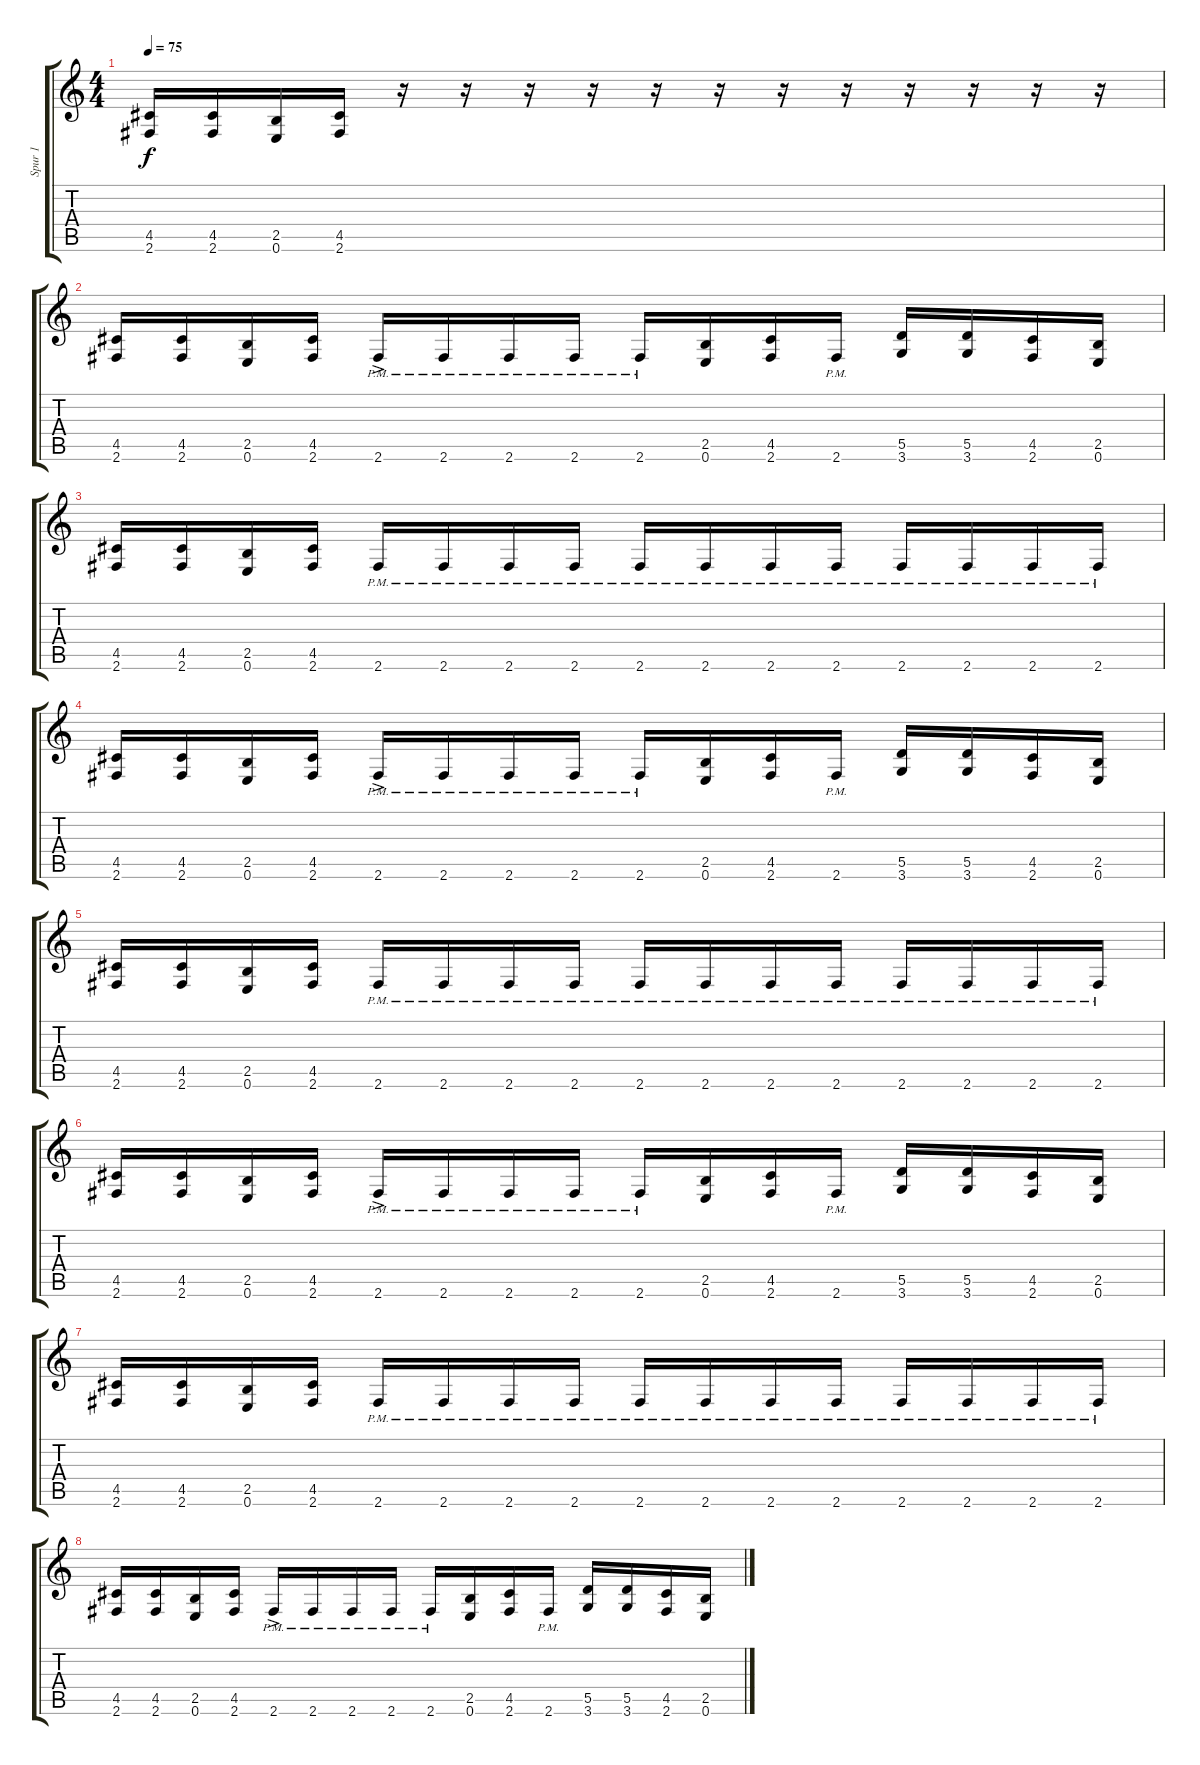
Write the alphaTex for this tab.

\track ("Spur 1" "Spur 1") {instrument distortionguitar}
\staff {score tabs}
\tuning (E4 B3 G3 D3 A2 E2) {hide}
\ts (4 4)
\tempo 75
\clef g2
\ks c
(4.5 2.6).16{dy f} (4.5 2.6).16 (2.5 0.6).16 (4.5 2.6).16 r.16 r.16 r.16 r.16 r.16 r.16 r.16 r.16 r.16 r.16 r.16 r.16 |
(4.5 2.6).16 (4.5 2.6).16 (2.5 0.6).16 (4.5 2.6).16 2.6{ac pm}.16 2.6{pm}.16 2.6{pm}.16 2.6{pm}.16 2.6{pm}.16 (2.5 0.6).16 (4.5 2.6).16 2.6{pm}.16 (5.5 3.6).16 (5.5 3.6).16 (4.5 2.6).16 (2.5 0.6).16 |
(4.5 2.6).16 (4.5 2.6).16 (2.5 0.6).16 (4.5 2.6).16 2.6{pm}.16 2.6{pm}.16 2.6{pm}.16 2.6{pm}.16 2.6{pm}.16 2.6{pm}.16 2.6{pm}.16 2.6{pm}.16 2.6{pm}.16 2.6{pm}.16 2.6{pm}.16 2.6{pm}.16 |
(4.5 2.6).16 (4.5 2.6).16 (2.5 0.6).16 (4.5 2.6).16 2.6{ac pm}.16 2.6{pm}.16 2.6{pm}.16 2.6{pm}.16 2.6{pm}.16 (2.5 0.6).16 (4.5 2.6).16 2.6{pm}.16 (5.5 3.6).16 (5.5 3.6).16 (4.5 2.6).16 (2.5 0.6).16 |
(4.5 2.6).16 (4.5 2.6).16 (2.5 0.6).16 (4.5 2.6).16 2.6{pm}.16 2.6{pm}.16 2.6{pm}.16 2.6{pm}.16 2.6{pm}.16 2.6{pm}.16 2.6{pm}.16 2.6{pm}.16 2.6{pm}.16 2.6{pm}.16 2.6{pm}.16 2.6{pm}.16 |
(4.5 2.6).16 (4.5 2.6).16 (2.5 0.6).16 (4.5 2.6).16 2.6{ac pm}.16 2.6{pm}.16 2.6{pm}.16 2.6{pm}.16 2.6{pm}.16 (2.5 0.6).16 (4.5 2.6).16 2.6{pm}.16 (5.5 3.6).16 (5.5 3.6).16 (4.5 2.6).16 (2.5 0.6).16 |
(4.5 2.6).16 (4.5 2.6).16 (2.5 0.6).16 (4.5 2.6).16 2.6{pm}.16 2.6{pm}.16 2.6{pm}.16 2.6{pm}.16 2.6{pm}.16 2.6{pm}.16 2.6{pm}.16 2.6{pm}.16 2.6{pm}.16 2.6{pm}.16 2.6{pm}.16 2.6{pm}.16 |
(4.5 2.6).16 (4.5 2.6).16 (2.5 0.6).16 (4.5 2.6).16 2.6{ac pm}.16 2.6{pm}.16 2.6{pm}.16 2.6{pm}.16 2.6{pm}.16 (2.5 0.6).16 (4.5 2.6).16 2.6{pm}.16 (5.5 3.6).16 (5.5 3.6).16 (4.5 2.6).16 (2.5 0.6).16
